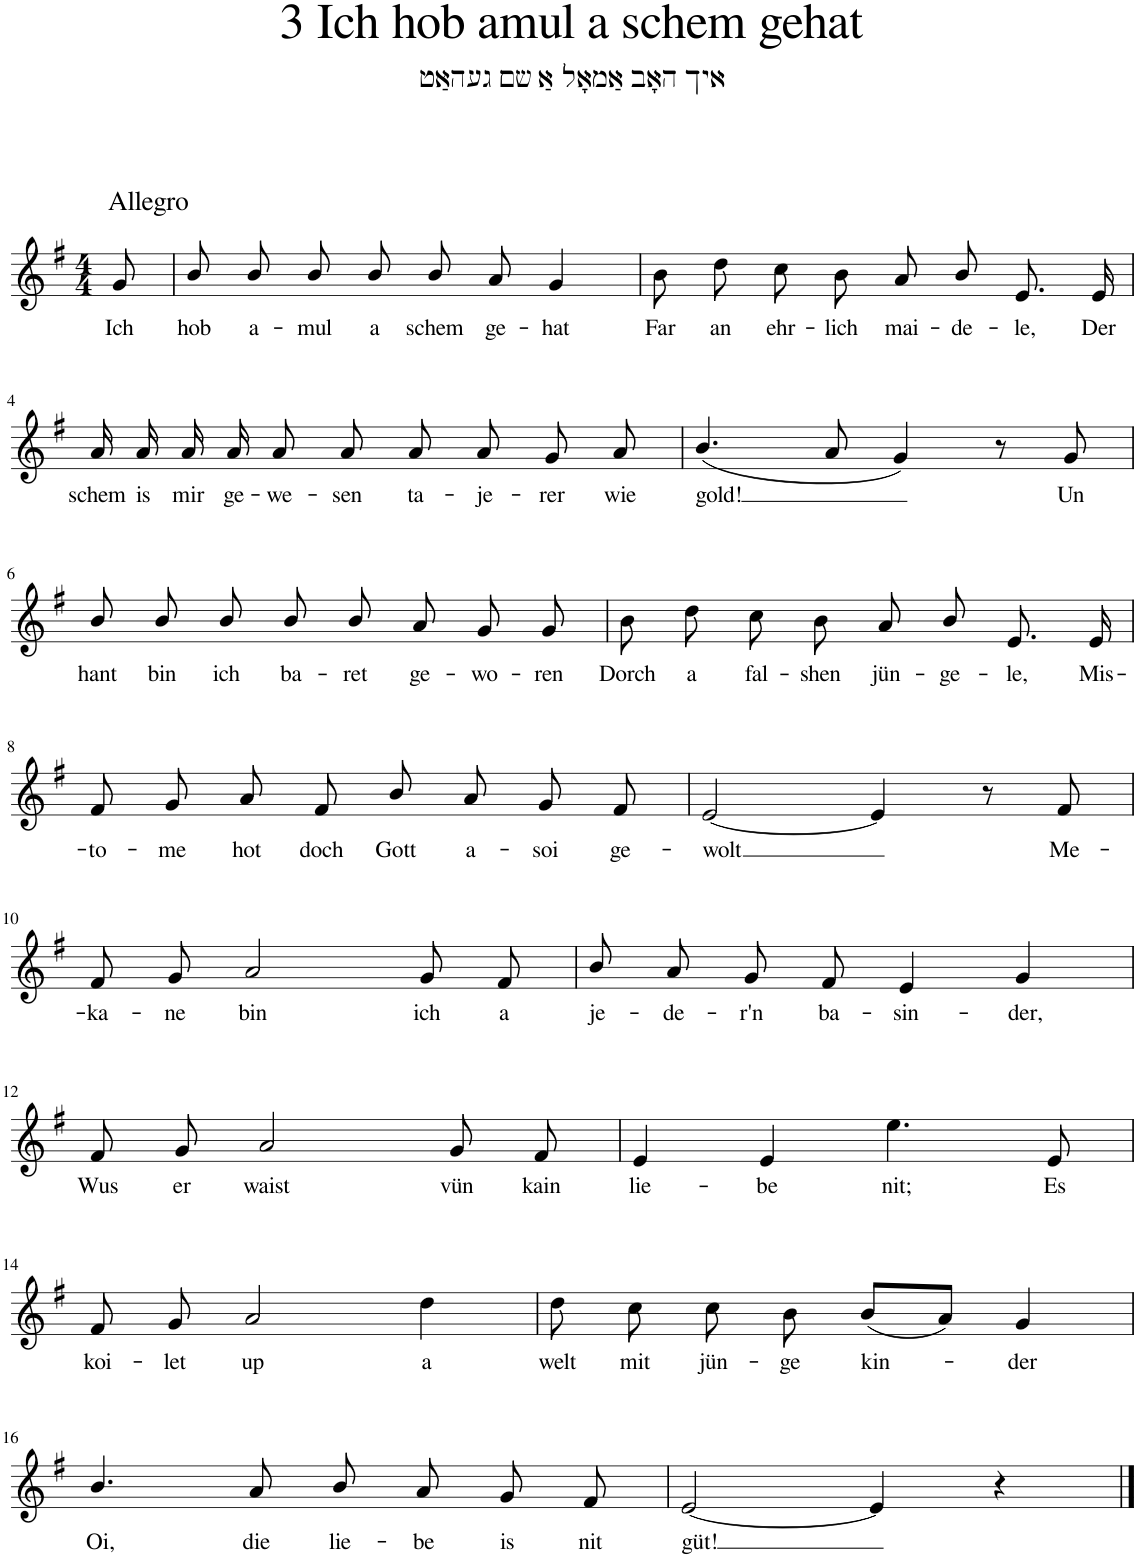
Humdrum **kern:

**kern	**text
*part1	*part1
*staff1	*staff1
*I"Piano	*
*I'Pno.	*
*clefG2	*
*k[f#]	*
*M4/4	*
=1	=1
!LO:TX:a:t=Allegro	!
!	!LO:LY:b
8g/	Ich
=2	=2
!	!LO:LY:b
8b/	hob
!	!LO:LY:b
8b/	a-
!	!LO:LY:b
8b/	-mul
!	!LO:LY:b
8b/	a
!	!LO:LY:b
8b/	schem
!	!LO:LY:b
8a/	ge-
!	!LO:LY:b
4g/	-hat
=3	=3
!	!LO:LY:b
8b\	Far
!	!LO:LY:b
8dd\	an
!	!LO:LY:b
8cc\	ehr-
!	!LO:LY:b
8b\	-lich
!	!LO:LY:b
8a/	mai-
!	!LO:LY:b
8b/	-de-
!	!LO:LY:b
8.e/	-le,
!	!LO:LY:b
16e/	Der
!!LO:LB:g=z
=4	=4
!	!LO:LY:b
16a/	schem
!	!LO:LY:b
16a/	is
!	!LO:LY:b
16a/	mir
!	!LO:LY:b
16a/	ge-
!	!LO:LY:b
8a/	-we-
!	!LO:LY:b
8a/	-sen
!	!LO:LY:b
8a/	ta-
!	!LO:LY:b
8a/	-je-
!	!LO:LY:b
8g/	-rer
!	!LO:LY:b
8a/	wie
=5	=5
!	!LO:LY:b
(4.b/	gold!
8a/	.
4g/)	.
8r	.
!	!LO:LY:b
8g/	Un
!!LO:LB:g=z
=6	=6
!	!LO:LY:b
8b/	hant
!	!LO:LY:b
8b/	bin
!	!LO:LY:b
8b/	ich
!	!LO:LY:b
8b/	ba-
!	!LO:LY:b
8b/	-ret
!	!LO:LY:b
8a/	ge-
!	!LO:LY:b
8g/	-wo-
!	!LO:LY:b
8g/	-ren
=7	=7
!	!LO:LY:b
8b\	Dorch
!	!LO:LY:b
8dd\	a
!	!LO:LY:b
8cc\	fal-
!	!LO:LY:b
8b\	-shen
!	!LO:LY:b
8a/	jün-
!	!LO:LY:b
8b/	-ge-
!	!LO:LY:b
8.e/	-le,
!	!LO:LY:b
16e/	Mis-
!!LO:LB:g=z
=8	=8
!	!LO:LY:b
8f#/	-to-
!	!LO:LY:b
8g/	-me
!	!LO:LY:b
8a/	hot
!	!LO:LY:b
8f#/	doch
!	!LO:LY:b
8b/	Gott
!	!LO:LY:b
8a/	a-
!	!LO:LY:b
8g/	-soi
!	!LO:LY:b
8f#/	ge-
=9	=9
!	!LO:LY:b
[2e/	-wolt
4e/]	.
8r	.
!	!LO:LY:b
8f#/	Me-
!!LO:LB:g=z
=10	=10
!	!LO:LY:b
8f#/	-ka-
!	!LO:LY:b
8g/	-ne
!	!LO:LY:b
2a/	bin
!	!LO:LY:b
8g/	ich
!	!LO:LY:b
8f#/	a
=11	=11
!	!LO:LY:b
8b/	je-
!	!LO:LY:b
8a/	-de-
!	!LO:LY:b
8g/	-r'n
!	!LO:LY:b
8f#/	ba-
!	!LO:LY:b
4e/	-sin-
!	!LO:LY:b
4g/	-der,
!!LO:LB:g=z
=12	=12
!	!LO:LY:b
8f#/	Wus
!	!LO:LY:b
8g/	er
!	!LO:LY:b
2a/	waist
!	!LO:LY:b
8g/	vün
!	!LO:LY:b
8f#/	kain
=13	=13
!	!LO:LY:b
4e/	lie-
!	!LO:LY:b
4e/	-be
!	!LO:LY:b
4.ee\	nit;
!	!LO:LY:b
8e/	Es
!!LO:LB:g=z
=14	=14
!	!LO:LY:b
8f#/	koi-
!	!LO:LY:b
8g/	-let
!	!LO:LY:b
2a/	up
!	!LO:LY:b
4dd\	a
=15	=15
!	!LO:LY:b
8dd\	welt
!	!LO:LY:b
8cc\	mit
!	!LO:LY:b
8cc\	jün-
!	!LO:LY:b
8b\	-ge
!	!LO:LY:b
(8b/L	kin-
8a/J)	.
!	!LO:LY:b
4g/	-der
!!LO:LB:g=z
=16	=16
!	!LO:LY:b
4.b/	Oi,
!	!LO:LY:b
8a/	die
!	!LO:LY:b
8b/	lie-
!	!LO:LY:b
8a/	-be
!	!LO:LY:b
8g/	is
!	!LO:LY:b
8f#/	nit
=17	=17
!	!LO:LY:b
[2e/	güt!
4e/]	.
4r	.
==	==
*-	*-
